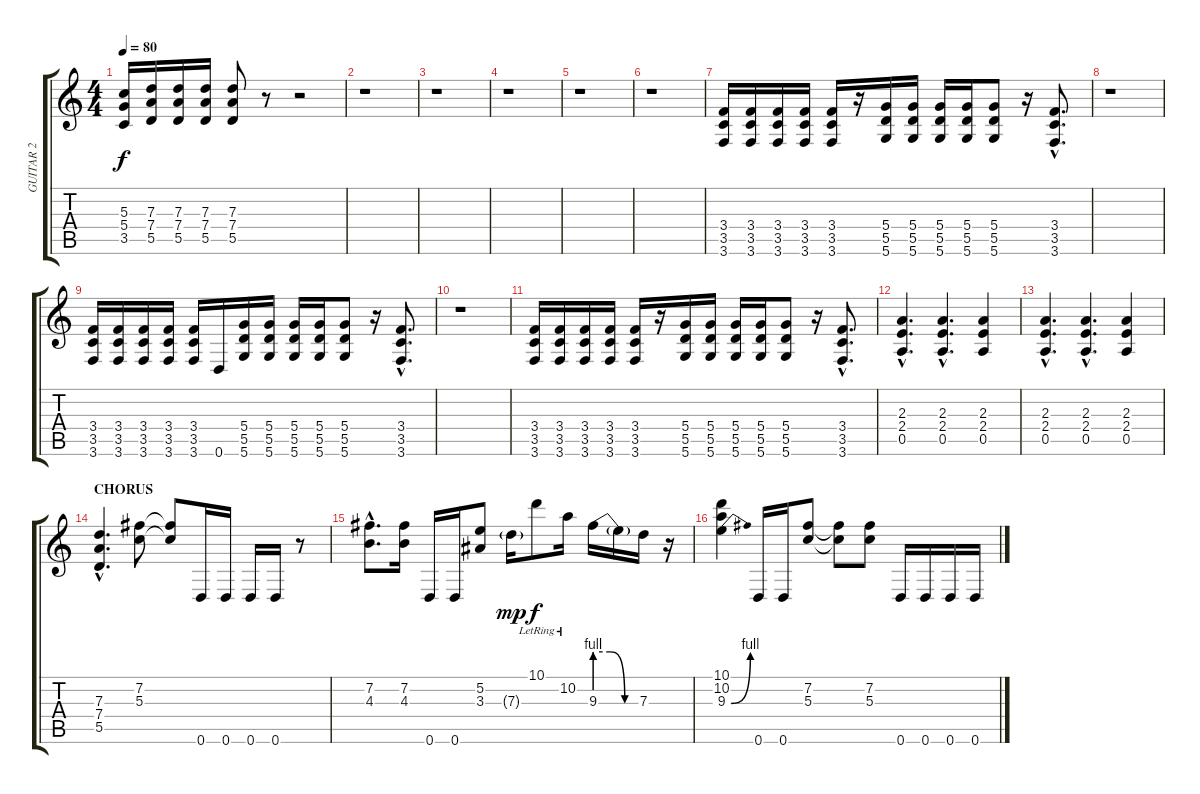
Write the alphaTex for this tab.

\track ("GUITAR 2" "GUITAR 2") {instrument distortionguitar}
\staff {score tabs}
\tuning (E4 B3 G3 D3 A2 D2) {hide}
\ts (4 4)
\tempo 80
\clef g2
\ks c
(5.3 5.4 3.5).16{dy f} (7.3 7.4 5.5).16 (7.3 7.4 5.5).16 (7.3 7.4 5.5).16 (7.3 7.4 5.5).8 r.8 r.2 |
r.1 |
r.1 |
r.1 |
r.1 |
r.1 |
(3.4 3.5 3.6).16 (3.4 3.5 3.6).16 (3.4 3.5 3.6).16 (3.4 3.5 3.6).16 (3.4 3.5 3.6).16 r.16 (5.4 5.5 5.6).16 (5.4 5.5 5.6).16 (5.4 5.5 5.6).16 (5.4 5.5 5.6).16 (5.4 5.5 5.6).8 r.16 (3.4{hac} 3.5{hac} 3.6{hac}).8{d} |
r.1 |
(3.4 3.5 3.6).16 (3.4 3.5 3.6).16 (3.4 3.5 3.6).16 (3.4 3.5 3.6).16 (3.4 3.5 3.6).16 0.6.16 (5.4 5.5 5.6).16 (5.4 5.5 5.6).16 (5.4 5.5 5.6).16 (5.4 5.5 5.6).16 (5.4 5.5 5.6).8 r.16 (3.4{hac} 3.5{hac} 3.6{hac}).8{d} |
r.1 |
(3.4 3.5 3.6).16 (3.4 3.5 3.6).16 (3.4 3.5 3.6).16 (3.4 3.5 3.6).16 (3.4 3.5 3.6).16 r.16 (5.4 5.5 5.6).16 (5.4 5.5 5.6).16 (5.4 5.5 5.6).16 (5.4 5.5 5.6).16 (5.4 5.5 5.6).8 r.16 (3.4{hac} 3.5{hac} 3.6{hac}).8{d} |
(2.3{hac} 2.4{hac} 0.5{hac}).4{d} (2.3{hac} 2.4{hac} 0.5{hac}).4{d} (2.3 2.4 0.5).4 |
(2.3{hac} 2.4{hac} 0.5{hac}).4{d} (2.3{hac} 2.4{hac} 0.5{hac}).4{d} (2.3 2.4 0.5).4 |
\section ("" "CHORUS")
(7.3{hac} 7.4{hac} 5.5{hac}).4{d} (7.2 5.3).8 (7.2{t} 5.3{t}).8 0.6.16 0.6.16 0.6.16 0.6.16 r.8 |
(7.2{hac} 4.3{hac}).8{d} (7.2 4.3).16 0.6.16 0.6.16 (5.2 3.3).8 7.3{g}.16{dy mp} 10.1{lr}.8{dy f} 10.2{lr}.16 9.3{be (custom 0 4 20 4 40 0 60 0)}.16 9.3{t}.16 7.3.16 r.16 |
(10.1 10.2 9.3{be (bend 0 0 60 4)}).4 0.6.16 0.6.16 (7.2 5.3).8 (7.2{t} 5.3{t}).8 (7.2 5.3).8 0.6.16 0.6.16 0.6.16 0.6.16
